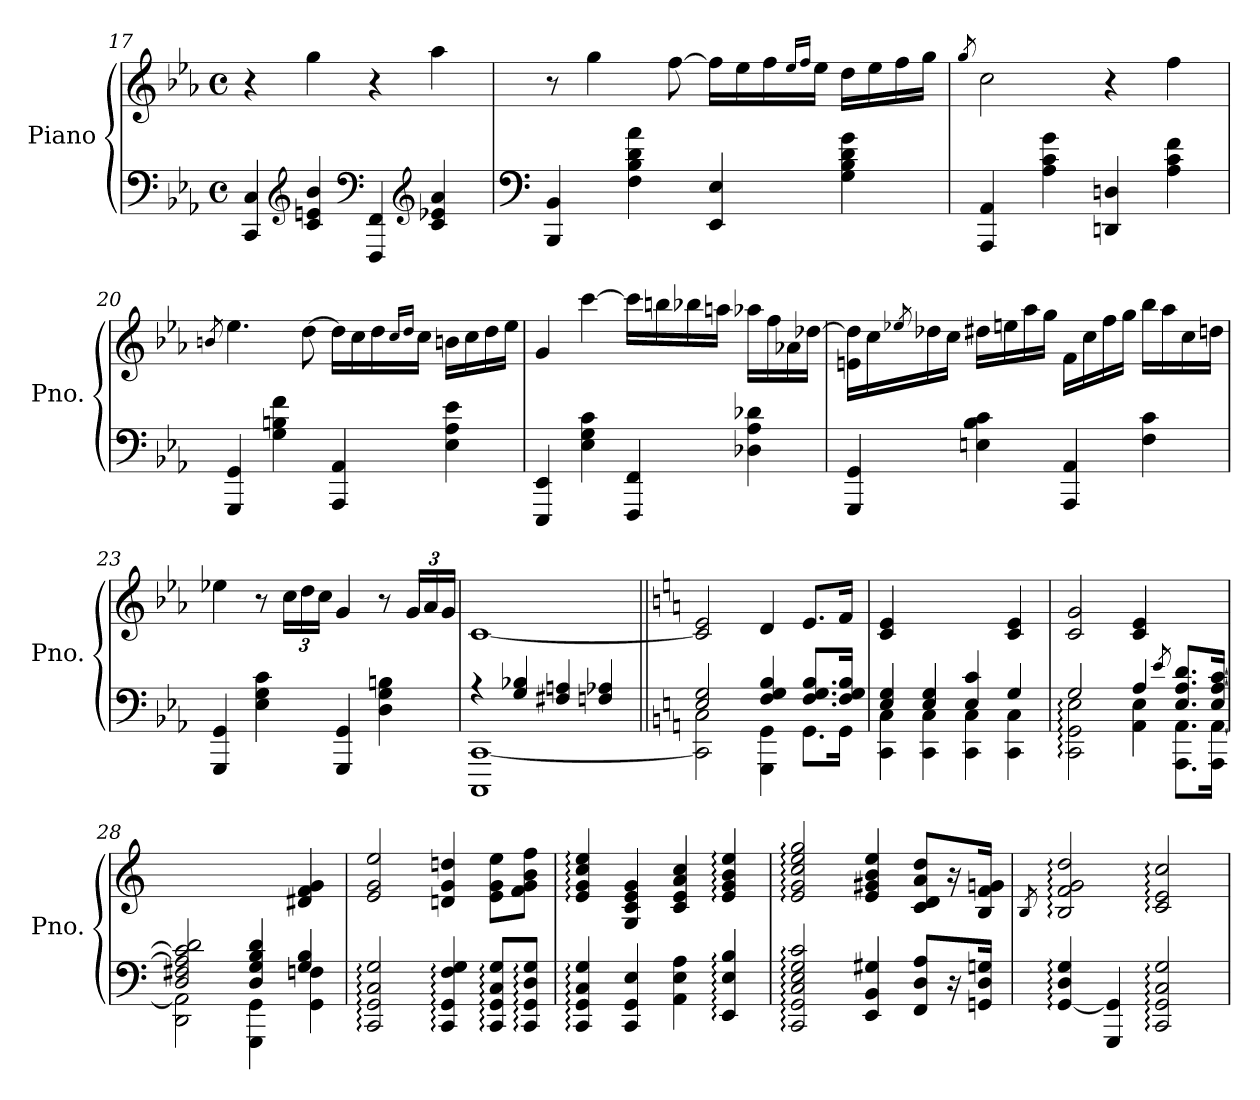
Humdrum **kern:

**kern	**kern
*part1	*part1
*staff2	*staff1
*I"Piano	*
*I'Pno.	*
!!LO:LB:g=z
*clefF4	*clefG2
*k[b-e-a-]	*k[b-e-a-]
*M4/4	*M4/4
*met(c)	*met(c)
=17	=17
4CC/ 4C/	4r
*clefG2	*
4c/ 4en/ 4b-/	4gg\
*clefF4	*
4FFF/ 4FF/	4r
*clefG2	*
4c/ 4e-X/ 4a-/	4aa-\
=18	=18
*clefF4	*
4BBB-/ 4BB-/	8r
.	4gg\
4F\ 4B-\ 4d\ 4a-\	.
.	[8ff\
4EE-/ 4E-/	16ff\LL]
.	16ee-\
.	16ff\
.	16qee-/LL
.	16qff/JJ
.	16ee-\JJ
4G\ 4B-\ 4d\ 4g\	16dd\LL
.	16ee-\
.	16ff\
.	16gg\JJ
=19	=19
.	8qgg/
4AAA-/ 4AA-/	2cc\
4A-\ 4c\ 4g\	.
4DDn/ 4Dn/	4r
4A-\ 4c\ 4f\	4ff\
!!LO:PB:g=z
=20	=20
.	8qbn/
4GGG/ 4GG/	4.ee-\
4G\ 4Bn\ 4f\	.
.	[8dd\
4AAA-/ 4AA-/	16dd\LL]
.	16cc\
.	16dd\
.	16qcc/LL
.	16qdd/JJ
.	16cc\JJ
4E-\ 4A-\ 4e-\	16bn\LL
.	16cc\
.	16dd\
.	16ee-\JJ
=21	=21
4EEE-/ 4EE-/	4g/
4E-\ 4G\ 4c\	[4ccc\
4FFF/ 4FF/	16ccc\LL]
.	16bbn\
.	16bb-X\
.	16aan\JJ
4D-X\ 4A-\ 4d-X\	16aa-X\LL
.	16ff\
.	16a-X\
.	[16dd-X\JJ
!!LO:LB:g=z
=22	=22
4GGG/ 4GG/	16en\ 16dd-\]LL
.	16cc\
.	8qee-X/
.	16dd-X\
.	16cc\JJ
4En\ 4B-\ 4c\	16dd#X\LL
.	16een\
.	16aa-\
.	16gg\JJ
4AAA-/ 4AA-/	16f\LL
.	16cc\
.	16ff\
.	16gg\JJ
4F\ 4c\	16bb-\LL
.	16aa-\
.	16cc\
.	16ddn\JJ
=23	=23
4GGG/ 4GG/	4ee-X\
4E-\ 4G\ 4c\	8r
*	*Xbrackettup
.	24cc\LL
.	24dd\
.	24cc\JJ
4GGG/ 4GG/	4g/
4D\ 4G\ 4Bn\	8r
.	24g/LL
.	24a-/
.	24g/JJ
=24	=24
*^	*
4r	1CCC [1CC	[1c
4G/ 4B-X/	.	.
4F#X/ 4An/	.	.
4Fn/ 4A-X/	.	.
!!LO:LB:g=z
=25||	=25||	=25||
*k[]	*	*k[]
2E/ 2G/	2CC\] 2C\	2c/] 2e/
4F/ 4G/ 4B/	4GGG\ 4GG\	4d/
8.F/ 8.G/ 8.B/L	8.GG\L	8.e/L
16F/ 16G/ 16B/Jk	16GG\Jk	16f/Jk
=26	=26	=26
4E/ 4G/	4CC\ 4C\	4c/ 4e/
4E/ 4G/	4CC\ 4C\	2ryy
4E/ 4c/	4CC\ 4C\	.
4G/	4CC\ 4C\	4c/ 4e/
=27	=27	=27
2G/	2CC\: 2GG\: 2E\:	2c/ 2g/
4A/	4AA\ 4E\	4c/ 4e/
8qe/	.	.
8.E/ 8.A/ 8.d/L	8.AAA\ 8.AA\L	4ryy
16E/ [16A/ [16c/Jk	16AAA\ [16AA\Jk	.
=28	=28	=28
2D/ 2F#X/ 2A/] 2c/] 2d/	2DD\ 2AA\]	2.ryy
4D/ 4G/ 4B/ 4d/	4GGG\ 4GG\	.
4G/ 4B/	4GG\ 4Fn\	4d#X/ 4f/ 4g/
*v	*v	*
=29	=29
2CC/: 2GG/: 2C/: 2G/:	2e/ 2g/ 2ee/
4CC/: 4GG/: 4F/: 4G/:	4dn/ 4g/ 4ddn/
8CC/: 8GG/: 8C/: 8G/:L	8e\ 8g\ 8ee\L
8CC/: 8GG/: 8D/: 8G/:J	8f\ 8g\ 8b\ 8ff\J
=30	=30
4CC/: 4GG/: 4C/: 4G/:	4e/: 4g/: 4cc/: 4ee/:
4CC/ 4GG/ 4E/	4G/ 4c/ 4e/ 4g/
4AA\ 4E\ 4A\	4c/ 4e/ 4a/ 4cc/
4EE/: 4E/: 4B/:	4e/: 4g/: 4b/: 4ee/:
!!LO:LB:g=z
=31	=31
2CC/: 2GG/: 2C/: 2E/: 2G/: 2c/:	2e/: 2g/: 2cc/: 2ee/: 2gg/:
4EE/ 4BB/ 4G#X/	4e/ 4g#X/ 4b/ 4ee/
8FF/ 8D/ 8A/L	8c/ 8d/ 8a/ 8dd/L
16r	16r
16GGn/ 16D/ 16Gn/Jk	16B/ 16f/ 16gn/Jk
=32	=32
.	8qB/
[4GG/: 4D/: 4G/:	2B/: 2f/: 2g/: 2dd/:
4GGG/ 4GG/]	.
2CC/: 2GG/: 2C/: 2G/:	2c/: 2e/: 2cc/:
=	=
*-	*-
